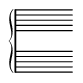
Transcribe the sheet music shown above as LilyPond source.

\version "2.18.0"
\version "2.18.0"
#(set-global-staff-size 10)
\include "icon_defaults.ily"
\paper {
  paper-height = 40\pt
  paper-width = 40\pt
  top-system-spacing = #'(
    (basic-distance . 3.9)
    (minimum-distance . 3.9)
    (padding . 0)
    (stretchability . 0))
}

\layout {
  indent = 7.5\pt
  system-count = #1
  \context {
    \Staff
    \remove "Clef_engraver"
    \remove "Time_signature_engraver"
    \override StaffSymbol.width = #14
  }
  \context {
    \Score
    \override StaffGrouper.staff-staff-spacing = #'(
      (basic-distance . 8)
      (minimum-distance . 8)
      (padding . 0)
      (stretchability . 8))
  }
}

music = <<
  \new Staff s4
  \new Staff s4
>>

\new GrandStaff \music
